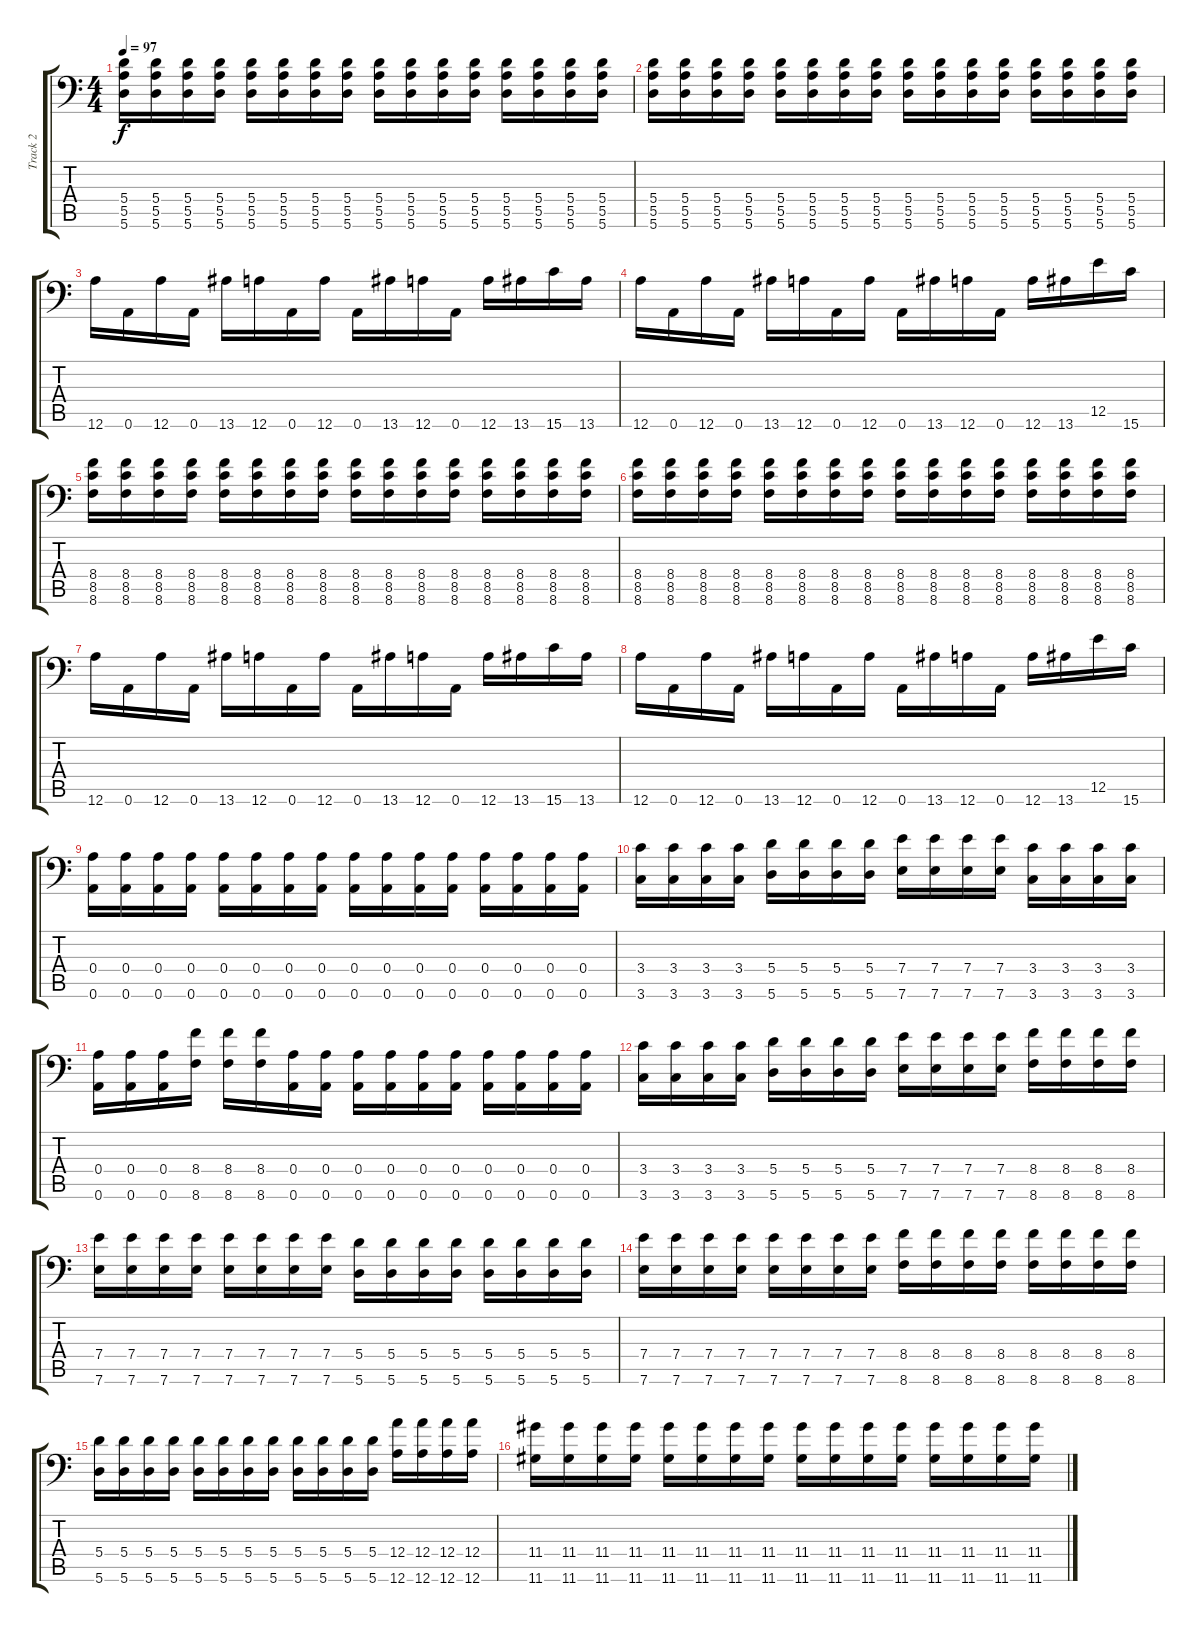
\track ("Track 2" "Track 2") {instrument overdrivenguitar}
\staff {score tabs}
\tuning (B3 Gb3 D3 A2 E2 A1) {hide}
\ts (4 4)
\tempo 97
\clef f4
\ks c
(5.4 5.5 5.6).16{dy f} (5.4 5.5 5.6).16 (5.4 5.5 5.6).16 (5.4 5.5 5.6).16 (5.4 5.5 5.6).16 (5.4 5.5 5.6).16 (5.4 5.5 5.6).16 (5.4 5.5 5.6).16 (5.4 5.5 5.6).16 (5.4 5.5 5.6).16 (5.4 5.5 5.6).16 (5.4 5.5 5.6).16 (5.4 5.5 5.6).16 (5.4 5.5 5.6).16 (5.4 5.5 5.6).16 (5.4 5.5 5.6).16 |
(5.4 5.5 5.6).16 (5.4 5.5 5.6).16 (5.4 5.5 5.6).16 (5.4 5.5 5.6).16 (5.4 5.5 5.6).16 (5.4 5.5 5.6).16 (5.4 5.5 5.6).16 (5.4 5.5 5.6).16 (5.4 5.5 5.6).16 (5.4 5.5 5.6).16 (5.4 5.5 5.6).16 (5.4 5.5 5.6).16 (5.4 5.5 5.6).16 (5.4 5.5 5.6).16 (5.4 5.5 5.6).16 (5.4 5.5 5.6).16 |
12.6.16 0.6.16 12.6.16 0.6.16 13.6.16 12.6.16 0.6.16 12.6.16 0.6.16 13.6.16 12.6.16 0.6.16 12.6.16 13.6.16 15.6.16 13.6.16 |
12.6.16 0.6.16 12.6.16 0.6.16 13.6.16 12.6.16 0.6.16 12.6.16 0.6.16 13.6.16 12.6.16 0.6.16 12.6.16 13.6.16 12.5.16 15.6.16 |
(8.4 8.5 8.6).16 (8.4 8.5 8.6).16 (8.4 8.5 8.6).16 (8.4 8.5 8.6).16 (8.4 8.5 8.6).16 (8.4 8.5 8.6).16 (8.4 8.5 8.6).16 (8.4 8.5 8.6).16 (8.4 8.5 8.6).16 (8.4 8.5 8.6).16 (8.4 8.5 8.6).16 (8.4 8.5 8.6).16 (8.4 8.5 8.6).16 (8.4 8.5 8.6).16 (8.4 8.5 8.6).16 (8.4 8.5 8.6).16 |
(8.4 8.5 8.6).16 (8.4 8.5 8.6).16 (8.4 8.5 8.6).16 (8.4 8.5 8.6).16 (8.4 8.5 8.6).16 (8.4 8.5 8.6).16 (8.4 8.5 8.6).16 (8.4 8.5 8.6).16 (8.4 8.5 8.6).16 (8.4 8.5 8.6).16 (8.4 8.5 8.6).16 (8.4 8.5 8.6).16 (8.4 8.5 8.6).16 (8.4 8.5 8.6).16 (8.4 8.5 8.6).16 (8.4 8.5 8.6).16 |
12.6.16 0.6.16 12.6.16 0.6.16 13.6.16 12.6.16 0.6.16 12.6.16 0.6.16 13.6.16 12.6.16 0.6.16 12.6.16 13.6.16 15.6.16 13.6.16 |
12.6.16 0.6.16 12.6.16 0.6.16 13.6.16 12.6.16 0.6.16 12.6.16 0.6.16 13.6.16 12.6.16 0.6.16 12.6.16 13.6.16 12.5.16 15.6.16 |
(0.4 0.6).16 (0.4 0.6).16 (0.4 0.6).16 (0.4 0.6).16 (0.4 0.6).16 (0.4 0.6).16 (0.4 0.6).16 (0.4 0.6).16 (0.4 0.6).16 (0.4 0.6).16 (0.4 0.6).16 (0.4 0.6).16 (0.4 0.6).16 (0.4 0.6).16 (0.4 0.6).16 (0.4 0.6).16 |
(3.4 3.6).16 (3.4 3.6).16 (3.4 3.6).16 (3.4 3.6).16 (5.4 5.6).16 (5.4 5.6).16 (5.4 5.6).16 (5.4 5.6).16 (7.4 7.6).16 (7.4 7.6).16 (7.4 7.6).16 (7.4 7.6).16 (3.4 3.6).16 (3.4 3.6).16 (3.4 3.6).16 (3.4 3.6).16 |
(0.4 0.6).16 (0.4 0.6).16 (0.4 0.6).16 (8.4 8.6).16 (8.4 8.6).16 (8.4 8.6).16 (0.4 0.6).16 (0.4 0.6).16 (0.4 0.6).16 (0.4 0.6).16 (0.4 0.6).16 (0.4 0.6).16 (0.4 0.6).16 (0.4 0.6).16 (0.4 0.6).16 (0.4 0.6).16 |
(3.4 3.6).16 (3.4 3.6).16 (3.4 3.6).16 (3.4 3.6).16 (5.4 5.6).16 (5.4 5.6).16 (5.4 5.6).16 (5.4 5.6).16 (7.4 7.6).16 (7.4 7.6).16 (7.4 7.6).16 (7.4 7.6).16 (8.4 8.6).16 (8.4 8.6).16 (8.4 8.6).16 (8.4 8.6).16 |
(7.4 7.6).16 (7.4 7.6).16 (7.4 7.6).16 (7.4 7.6).16 (7.4 7.6).16 (7.4 7.6).16 (7.4 7.6).16 (7.4 7.6).16 (5.4 5.6).16 (5.4 5.6).16 (5.4 5.6).16 (5.4 5.6).16 (5.4 5.6).16 (5.4 5.6).16 (5.4 5.6).16 (5.4 5.6).16 |
(7.4 7.6).16 (7.4 7.6).16 (7.4 7.6).16 (7.4 7.6).16 (7.4 7.6).16 (7.4 7.6).16 (7.4 7.6).16 (7.4 7.6).16 (8.4 8.6).16 (8.4 8.6).16 (8.4 8.6).16 (8.4 8.6).16 (8.4 8.6).16 (8.4 8.6).16 (8.4 8.6).16 (8.4 8.6).16 |
(5.4 5.6).16 (5.4 5.6).16 (5.4 5.6).16 (5.4 5.6).16 (5.4 5.6).16 (5.4 5.6).16 (5.4 5.6).16 (5.4 5.6).16 (5.4 5.6).16 (5.4 5.6).16 (5.4 5.6).16 (5.4 5.6).16 (12.4 12.6).16 (12.4 12.6).16 (12.4 12.6).16 (12.4 12.6).16 |
(11.4 11.6).16 (11.4 11.6).16 (11.4 11.6).16 (11.4 11.6).16 (11.4 11.6).16 (11.4 11.6).16 (11.4 11.6).16 (11.4 11.6).16 (11.4 11.6).16 (11.4 11.6).16 (11.4 11.6).16 (11.4 11.6).16 (11.4 11.6).16 (11.4 11.6).16 (11.4 11.6).16 (11.4 11.6).16
